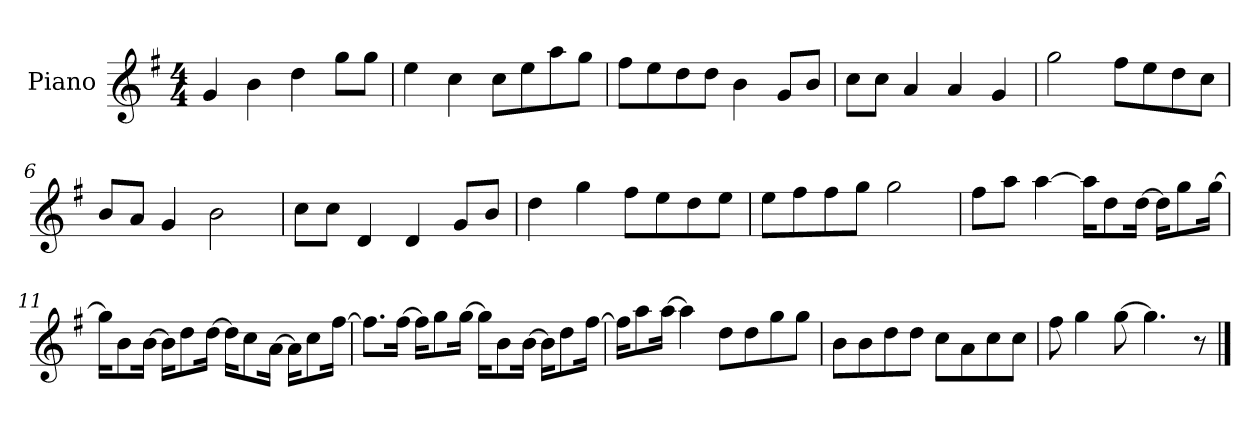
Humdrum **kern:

**kern
*part1
*staff1
*I"Piano
*I'P-no
*clefG2
*k[f#]
*M4/4
*MM90
=1
4g/
4b\
4dd\
8gg\L
8gg\J
=2
4ee\
4cc\
8cc\L
8ee\
8aa\
8gg\J
=3
8ff#\L
8ee\
8dd\
8dd\J
4b\
8g/L
8b/J
=4
8cc\L
8cc\J
4a/
4a/
4g/
=5
2gg\
8ff#\L
8ee\
8dd\
8cc\J
=6
8b/L
8a/J
4g/
2b\
!!LO:LB:g=z
=7
8cc\L
8cc\J
4d/
4d/
8g/L
8b/J
=8
4dd\
4gg\
8ff#\L
8ee\
8dd\
8ee\J
=9
8ee\L
8ff#\
8ff#\
8gg\J
2gg\
=10
8ff#\L
8aa\J
[4aa\
16aa\KL]
8dd\
[16dd\Jk
16dd\KL]
8gg\
[16gg\Jk
=11
16gg\KL]
8b\
[16b\Jk
16b\KL]
8dd\
[16dd\Jk
16dd\KL]
8cc\
[16a\Jk
16a\KL]
8cc\
[16ff#\Jk
!!LO:LB:g=z
=12
8.ff#\L]
[16ff#\Jk
16ff#\KL]
8gg\
[16gg\Jk
16gg\KL]
8b\
[16b\Jk
16b\KL]
8dd\
[16ff#\Jk
=13
16ff#\KL]
8aa\
[16aa\Jk
4aa\]
8dd\L
8dd\
8gg\
8gg\J
=14
8b\L
8b\
8dd\
8dd\J
8cc\L
8a\
8cc\
8cc\J
=15
8ff#\
4gg\
[8gg\
4.gg\]
8r
==
*-
